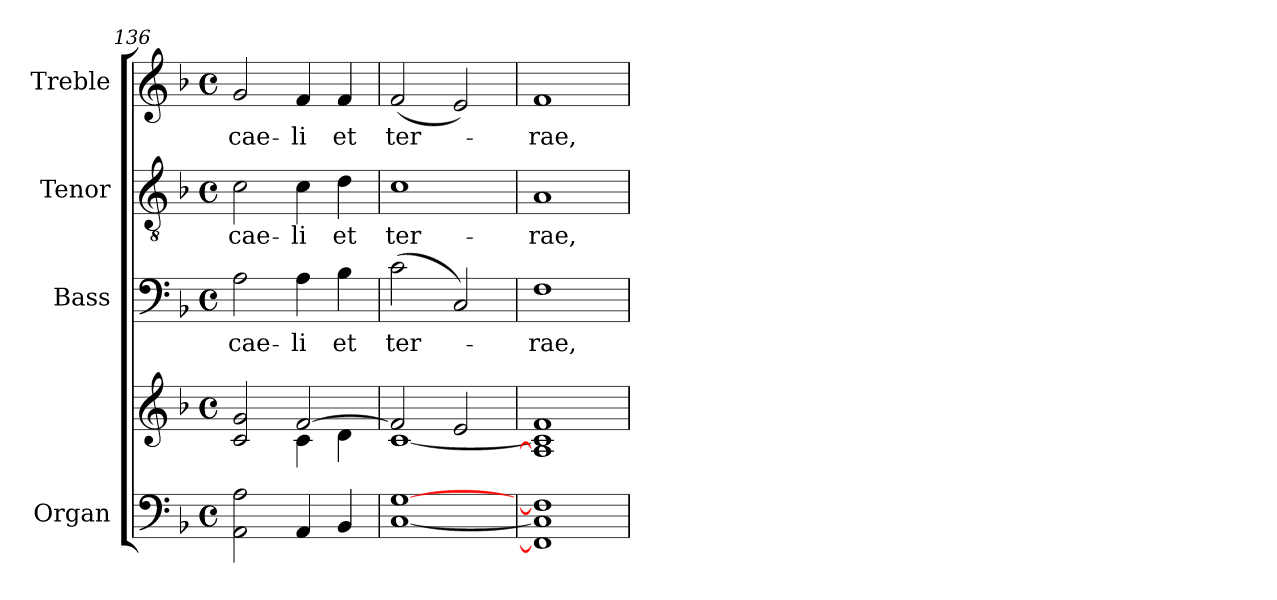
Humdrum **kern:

**kern	**kern	**kern	**text	**kern	**text	**kern	**text
*part4	*part4	*part3	*part3	*part2	*part2	*part1	*part1
*staff5	*staff4	*staff3	*staff3	*staff2	*staff2	*staff1	*staff1
*I"Organ	*	*I"Bass	*	*I"Tenor	*	*I"Treble	*
*I'Organ	*	*I'Bass	*	*I'Tenor	*	*I'Treble	*
*clefF4	*clefG2	*clefF4	*	*clefGv2	*	*clefG2	*
*k[b-]	*k[b-]	*k[b-]	*	*k[b-]	*	*k[b-]	*
*F:	*F:	*F:	*	*F:	*	*F:	*
*M4/4	*M4/4	*M4/4	*	*M4/4	*	*M4/4	*
*met(c)	*met(c)	*met(c)	*	*met(c)	*	*met(c)	*
=136	=136	=136	=136	=136	=136	=136	=136
*	*^	*	*	*	*	*	*
!	!	!	!	!LO:LY:b	!	!LO:LY:b	!	!LO:LY:b
2AA 2A	2c/ 2g/	2ryy	2A	cae-	2c	cae-	2g	cae-
!	!	!	!	!LO:LY:b	!	!LO:LY:b	!	!LO:LY:b
4AA	[2f/	4c\	4A	-li	4c	-li	4f	-li
!	!	!	!	!LO:LY:b	!	!LO:LY:b	!	!LO:LY:b
4BB-	.	4d\	4B-	et	4d	et	4f	et
=137	=137	=137	=137	=137	=137	=137	=137	=137
!	!	!	!	!LO:LY:b	!	!LO:LY:b	!	!LO:LY:b
[1C [1G	2f/]	[1c\	(2c	ter-	1c	ter-	(<2f	ter-
.	2e/	.	2C)	.	.	.	2e)	.
=138	=138	=138	=138	=138	=138	=138	=138	=138
!	!	!	!	!LO:LY:b	!	!LO:LY:b	!	!LO:LY:b
1FF] 1C] 1F]	1f/	1A\] 1c\]	1F	rae,	1A	-rae,	1f	rae,
*	*v	*v	*	*	*	*	*	*
=	=	=	=	=	=	=	=
*-	*-	*-	*-	*-	*-	*-	*-
